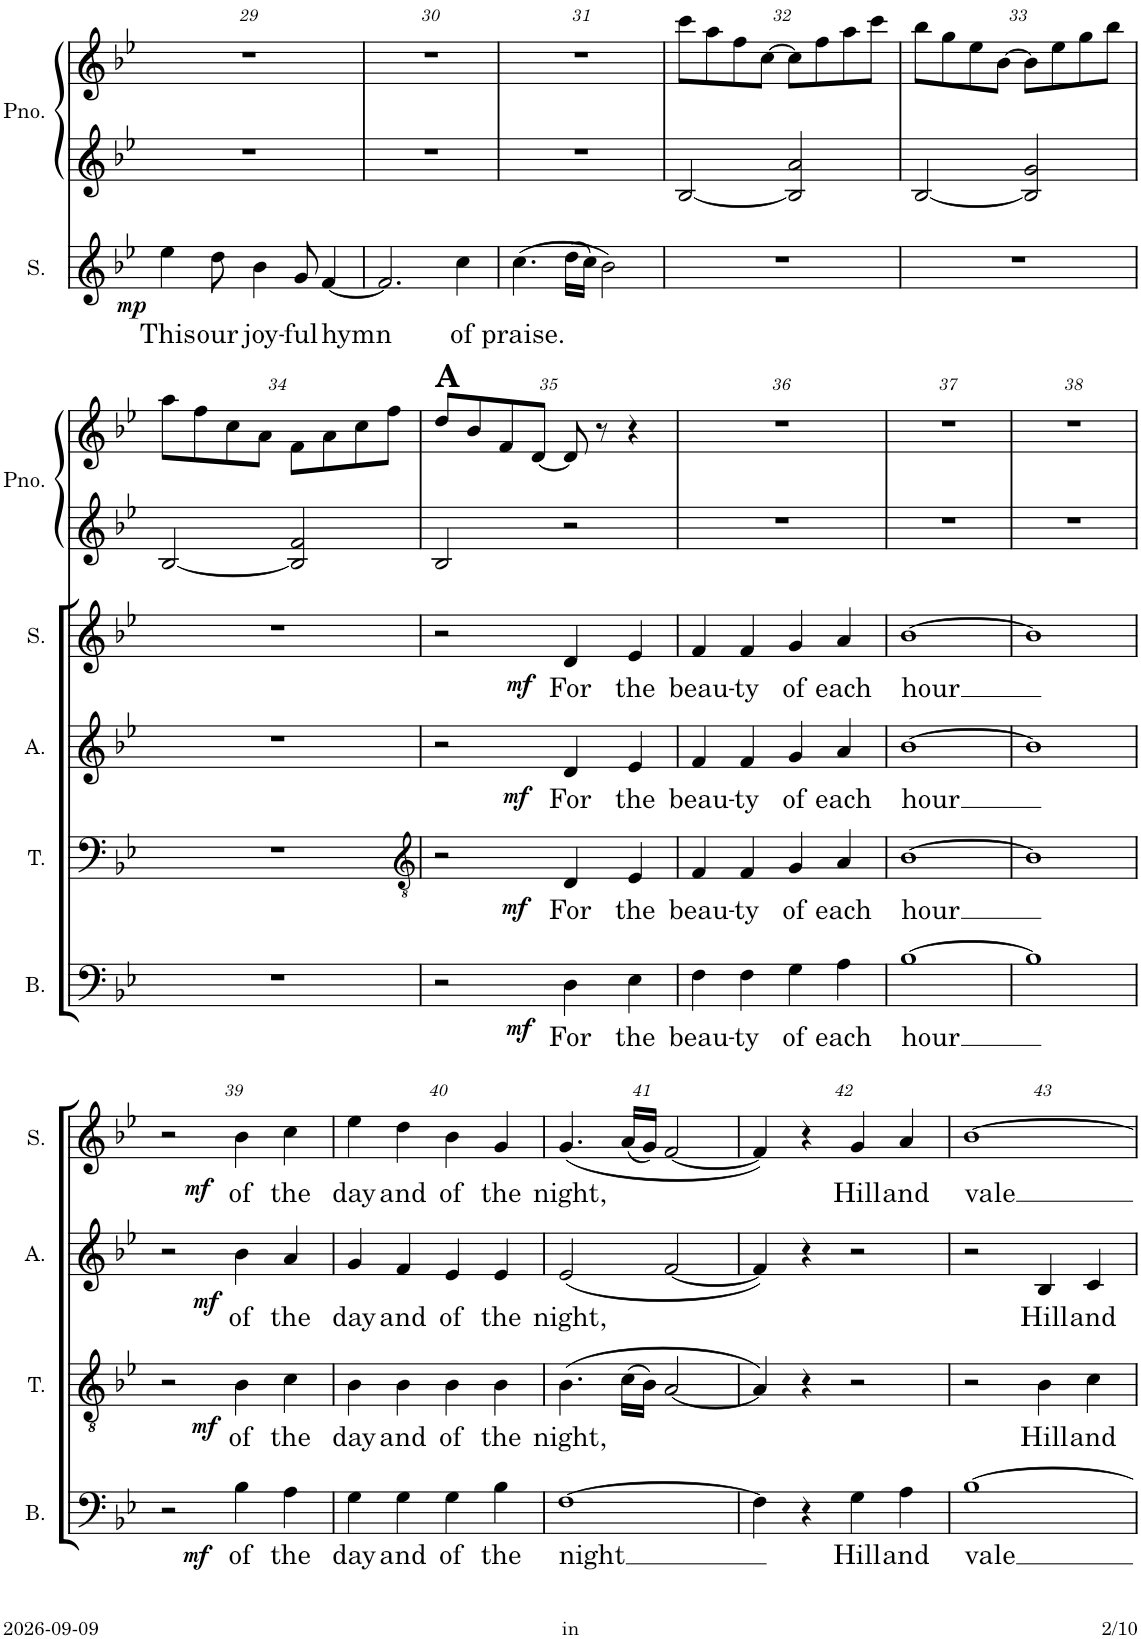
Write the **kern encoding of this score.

**kern	**text	**dynam	**kern	**text	**dynam	**kern	**text	**dynam	**kern	**text	**dynam	**kern	**kern
*part5	*part5	*part5	*part4	*part4	*part4	*part3	*part3	*part3	*part2	*part2	*part2	*part1	*part1
*staff6	*staff6	*staff6	*staff5	*staff5	*staff5	*staff4	*staff4	*staff4	*staff3	*staff3	*staff3	*staff2	*staff1
*I"Bass	*	*	*I"Tenor	*	*	*I"Alto	*	*	*I"Soprano	*	*	*I"Piano	*
*I'B.	*	*	*I'T.	*	*	*I'A.	*	*	*I'S.	*	*	*I'Pno.	*
!!LO:PB:g=z
*clefF4	*	*	*clefF4	*	*	*clefG2	*	*	*clefG2	*	*	*clefG2	*clefG2
*k[b-e-]	*	*	*k[b-e-]	*	*	*k[b-e-]	*	*	*k[b-e-]	*	*	*k[b-e-]	*k[b-e-]
*M2/2	*	*	*M2/2	*	*	*M2/2	*	*	*M2/2	*	*	*M2/2	*M2/2
=29	=29	=29	=29	=29	=29	=29	=29	=29	=29	=29	=29	=29	=29
!	!	!	!	!	!	!	!	!	!	!LO:LY:b	!LO:DY:b	!	!
1r	.	.	1r	.	.	1r	.	.	4ee-\	This	mp	1r	1r
!	!	!	!	!	!	!	!	!	!	!LO:LY:b	!	!	!
.	.	.	.	.	.	.	.	.	8dd\	our	.	.	.
!	!	!	!	!	!	!	!	!	!	!LO:LY:b	!	!	!
.	.	.	.	.	.	.	.	.	4b-\	-joy-	.	.	.
!	!	!	!	!	!	!	!	!	!	!LO:LY:b	!	!	!
.	.	.	.	.	.	.	.	.	8g/	-ful	.	.	.
!	!	!	!	!	!	!	!	!	!	!LO:LY:b	!	!	!
.	.	.	.	.	.	.	.	.	[4f/	hymn	.	.	.
=30	=30	=30	=30	=30	=30	=30	=30	=30	=30	=30	=30	=30	=30
1r	.	.	1r	.	.	1r	.	.	2.f/]	.	.	1r	1r
!	!	!	!	!	!	!	!	!	!	!LO:LY:b	!	!	!
.	.	.	.	.	.	.	.	.	4cc\	of	.	.	.
=31	=31	=31	=31	=31	=31	=31	=31	=31	=31	=31	=31	=31	=31
!	!	!	!	!	!	!	!	!	!	!LO:LY:b	!	!	!
1r	.	.	1r	.	.	1r	.	.	(4.cc\	praise.	.	1r	1r
.	.	.	.	.	.	.	.	.	(16dd\LL	.	.	.	.
.	.	.	.	.	.	.	.	.	16cc\JJ)	.	.	.	.
.	.	.	.	.	.	.	.	.	2b-\)	.	.	.	.
=32	=32	=32	=32	=32	=32	=32	=32	=32	=32	=32	=32	=32	=32
1r	.	.	1r	.	.	1r	.	.	1r	.	.	[2B-/	8ccc\L
.	.	.	.	.	.	.	.	.	.	.	.	.	8aa\
.	.	.	.	.	.	.	.	.	.	.	.	.	8ff\
.	.	.	.	.	.	.	.	.	.	.	.	.	[8cc\J
.	.	.	.	.	.	.	.	.	.	.	.	2B-/] 2a/	8cc\L]
.	.	.	.	.	.	.	.	.	.	.	.	.	8ff\
.	.	.	.	.	.	.	.	.	.	.	.	.	8aa\
.	.	.	.	.	.	.	.	.	.	.	.	.	8ccc\J
=33	=33	=33	=33	=33	=33	=33	=33	=33	=33	=33	=33	=33	=33
1r	.	.	1r	.	.	1r	.	.	1r	.	.	[2B-/	8bb-\L
.	.	.	.	.	.	.	.	.	.	.	.	.	8gg\
.	.	.	.	.	.	.	.	.	.	.	.	.	8ee-\
.	.	.	.	.	.	.	.	.	.	.	.	.	[8b-\J
.	.	.	.	.	.	.	.	.	.	.	.	2B-/] 2g/	8b-\L]
.	.	.	.	.	.	.	.	.	.	.	.	.	8ee-\
.	.	.	.	.	.	.	.	.	.	.	.	.	8gg\
.	.	.	.	.	.	.	.	.	.	.	.	.	8bb-\J
!!LO:LB:g=z
=34	=34	=34	=34	=34	=34	=34	=34	=34	=34	=34	=34	=34	=34
1r	.	.	1r	.	.	1r	.	.	1r	.	.	[2B-/	8aa\L
.	.	.	.	.	.	.	.	.	.	.	.	.	8ff\
.	.	.	.	.	.	.	.	.	.	.	.	.	8cc\
.	.	.	.	.	.	.	.	.	.	.	.	.	8a\J
.	.	.	.	.	.	.	.	.	.	.	.	2B-/] 2f/	8f\L
.	.	.	.	.	.	.	.	.	.	.	.	.	8a\
.	.	.	.	.	.	.	.	.	.	.	.	.	8cc\
.	.	.	.	.	.	.	.	.	.	.	.	.	8ff\J
=35	=35	=35	=35	=35	=35	=35	=35	=35	=35	=35	=35	=35	=35
*	*	*	*clefGv2	*	*	*	*	*	*	*	*	*	*
!	!	!	!	!	!	!	!	!	!	!	!	!	!LO:TX:a:B:t=A
2r	.	.	2r	.	.	2r	.	.	2r	.	.	2B-/	8dd/L
.	.	.	.	.	.	.	.	.	.	.	.	.	8b-/
.	.	.	.	.	.	.	.	.	.	.	.	.	8f/
.	.	.	.	.	.	.	.	.	.	.	.	.	[8d/J
!	!LO:LY:b	!LO:DY:b	!	!LO:LY:b	!LO:DY:b	!	!LO:LY:b	!LO:DY:b	!	!LO:LY:b	!LO:DY:b	!	!
4D\	For	mf	4D/	For	mf	4d/	For	mf	4d/	For	mf	2r	8d/]
.	.	.	.	.	.	.	.	.	.	.	.	.	8r
!	!LO:LY:b	!	!	!LO:LY:b	!	!	!LO:LY:b	!	!	!LO:LY:b	!	!	!
4E-\	the	.	4E-/	the	.	4e-/	the	.	4e-/	the	.	.	4r
=36	=36	=36	=36	=36	=36	=36	=36	=36	=36	=36	=36	=36	=36
!	!LO:LY:b	!	!	!LO:LY:b	!	!	!LO:LY:b	!	!	!LO:LY:b	!	!	!
4F\	beau-	.	4F/	beau-	.	4f/	beau-	.	4f/	beau-	.	1r	1r
!	!LO:LY:b	!	!	!LO:LY:b	!	!	!LO:LY:b	!	!	!LO:LY:b	!	!	!
4F\	-ty	.	4F/	-ty	.	4f/	-ty	.	4f/	-ty	.	.	.
!	!LO:LY:b	!	!	!LO:LY:b	!	!	!LO:LY:b	!	!	!LO:LY:b	!	!	!
4G\	of	.	4G/	of	.	4g/	of	.	4g/	of	.	.	.
!	!LO:LY:b	!	!	!LO:LY:b	!	!	!LO:LY:b	!	!	!LO:LY:b	!	!	!
4A\	each	.	4A/	each	.	4a/	each	.	4a/	each	.	.	.
=37	=37	=37	=37	=37	=37	=37	=37	=37	=37	=37	=37	=37	=37
!	!LO:LY:b	!	!	!LO:LY:b	!	!	!LO:LY:b	!	!	!LO:LY:b	!	!	!
[1B-	hour	.	[1B-	hour	.	[1b-	hour	.	[1b-	hour	.	1r	1r
=38	=38	=38	=38	=38	=38	=38	=38	=38	=38	=38	=38	=38	=38
1B-]	.	.	1B-]	.	.	1b-]	.	.	1b-]	.	.	1r	1r
!!LO:LB:g=z
=39	=39	=39	=39	=39	=39	=39	=39	=39	=39	=39	=39	=39	=39
2r	.	.	2r	.	.	2r	.	.	2r	.	.	1r	1r
!	!LO:LY:b	!LO:DY:b	!	!LO:LY:b	!LO:DY:b	!	!LO:LY:b	!LO:DY:b	!	!LO:LY:b	!LO:DY:b	!	!
4B-\	of	mf	4B-\	of	mf	4b-\	of	mf	4b-\	of	mf	.	.
!	!LO:LY:b	!	!	!LO:LY:b	!	!	!LO:LY:b	!	!	!LO:LY:b	!	!	!
4A\	the	.	4c\	the	.	4a/	the	.	4cc\	the	.	.	.
=40	=40	=40	=40	=40	=40	=40	=40	=40	=40	=40	=40	=40	=40
!	!LO:LY:b	!	!	!LO:LY:b	!	!	!LO:LY:b	!	!	!LO:LY:b	!	!	!
4G\	day	.	4B-\	day	.	4g/	day	.	4ee-\	day	.	1r	1r
!	!LO:LY:b	!	!	!LO:LY:b	!	!	!LO:LY:b	!	!	!LO:LY:b	!	!	!
4G\	and	.	4B-\	and	.	4f/	and	.	4dd\	and	.	.	.
!	!LO:LY:b	!	!	!LO:LY:b	!	!	!LO:LY:b	!	!	!LO:LY:b	!	!	!
4G\	of	.	4B-\	of	.	4e-/	of	.	4b-\	of	.	.	.
!	!LO:LY:b	!	!	!LO:LY:b	!	!	!LO:LY:b	!	!	!LO:LY:b	!	!	!
4B-\	the	.	4B-\	the	.	4e-/	the	.	4g/	the	.	.	.
=41	=41	=41	=41	=41	=41	=41	=41	=41	=41	=41	=41	=41	=41
!	!LO:LY:b	!	!	!LO:LY:b	!	!	!LO:LY:b	!	!	!LO:LY:b	!	!	!
[1F	night	.	(4.B-\	night,	.	(2e-/	night,	.	(4.g/	night,	.	1r	1r
.	.	.	(16c\LL	.	.	.	.	.	(16a/LL	.	.	.	.
.	.	.	16B-\JJ)	.	.	.	.	.	16g/JJ)	.	.	.	.
.	.	.	[2A/	.	.	[2f/	.	.	[2f/	.	.	.	.
=42	=42	=42	=42	=42	=42	=42	=42	=42	=42	=42	=42	=42	=42
4F\]	.	.	4A/])	.	.	4f/])	.	.	4f/])	.	.	1r	1r
4r	.	.	4r	.	.	4r	.	.	4r	.	.	.	.
!	!LO:LY:b	!	!	!	!	!	!	!	!	!LO:LY:b	!	!	!
4G\	Hill	.	2r	.	.	2r	.	.	4g/	Hill	.	.	.
!	!LO:LY:b	!	!	!	!	!	!	!	!	!LO:LY:b	!	!	!
4A\	and	.	.	.	.	.	.	.	4a/	and	.	.	.
=43	=43	=43	=43	=43	=43	=43	=43	=43	=43	=43	=43	=43	=43
!	!LO:LY:b	!	!	!	!	!	!	!	!	!LO:LY:b	!	!	!
[1B-	vale	.	2r	.	.	2r	.	.	[1b-	vale	.	1r	1r
!	!	!	!	!LO:LY:b	!	!	!LO:LY:b	!	!	!	!	!	!
.	.	.	4B-\	Hill	.	4B-/	Hill	.	.	.	.	.	.
!	!	!	!	!LO:LY:b	!	!	!LO:LY:b	!	!	!	!	!	!
.	.	.	4c\	and	.	4c/	and	.	.	.	.	.	.
=	=	=	=	=	=	=	=	=	=	=	=	=	=
*-	*-	*-	*-	*-	*-	*-	*-	*-	*-	*-	*-	*-	*-
